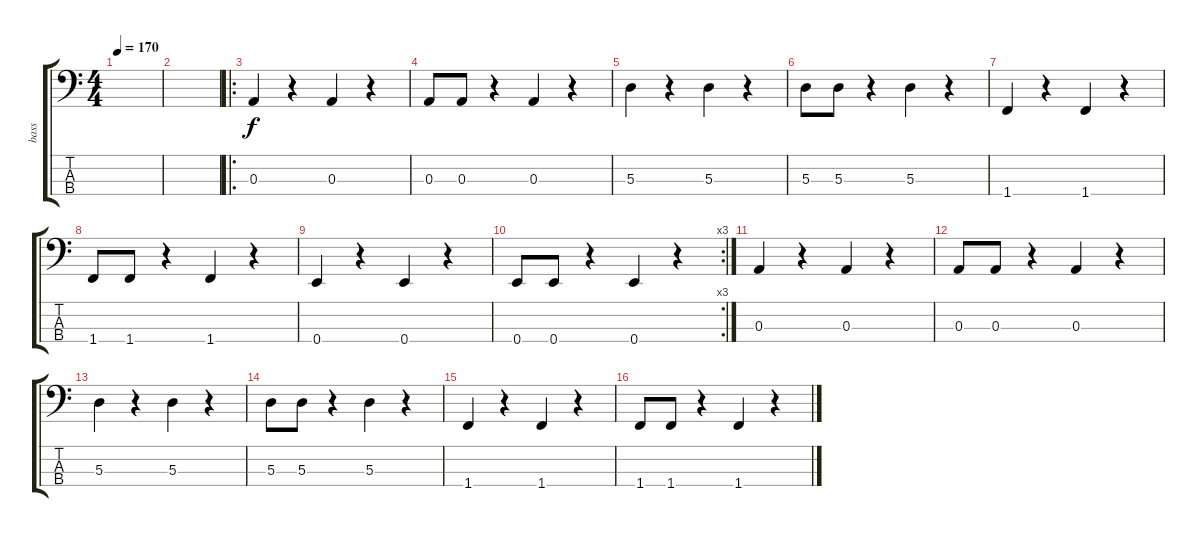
\track ("bass" "bass") {instrument acousticbass}
\staff {score tabs}
\tuning (G2 D2 A1 E1) {hide}
\ts (4 4)
\tempo 170
\clef f4
\ks c
|
|
\ro
0.3.4 r.4 0.3.4 r.4 |
0.3.8 0.3.8 r.4 0.3.4 r.4 |
5.3.4 r.4 5.3.4 r.4 |
5.3.8 5.3.8 r.4 5.3.4 r.4 |
1.4.4 r.4 1.4.4 r.4 |
1.4.8 1.4.8 r.4 1.4.4 r.4 |
0.4.4 r.4 0.4.4 r.4 |
\rc 3
0.4.8 0.4.8 r.4 0.4.4 r.4 |
0.3.4 r.4 0.3.4 r.4 |
0.3.8 0.3.8 r.4 0.3.4 r.4 |
5.3.4 r.4 5.3.4 r.4 |
5.3.8 5.3.8 r.4 5.3.4 r.4 |
1.4.4 r.4 1.4.4 r.4 |
1.4.8 1.4.8 r.4 1.4.4 r.4
